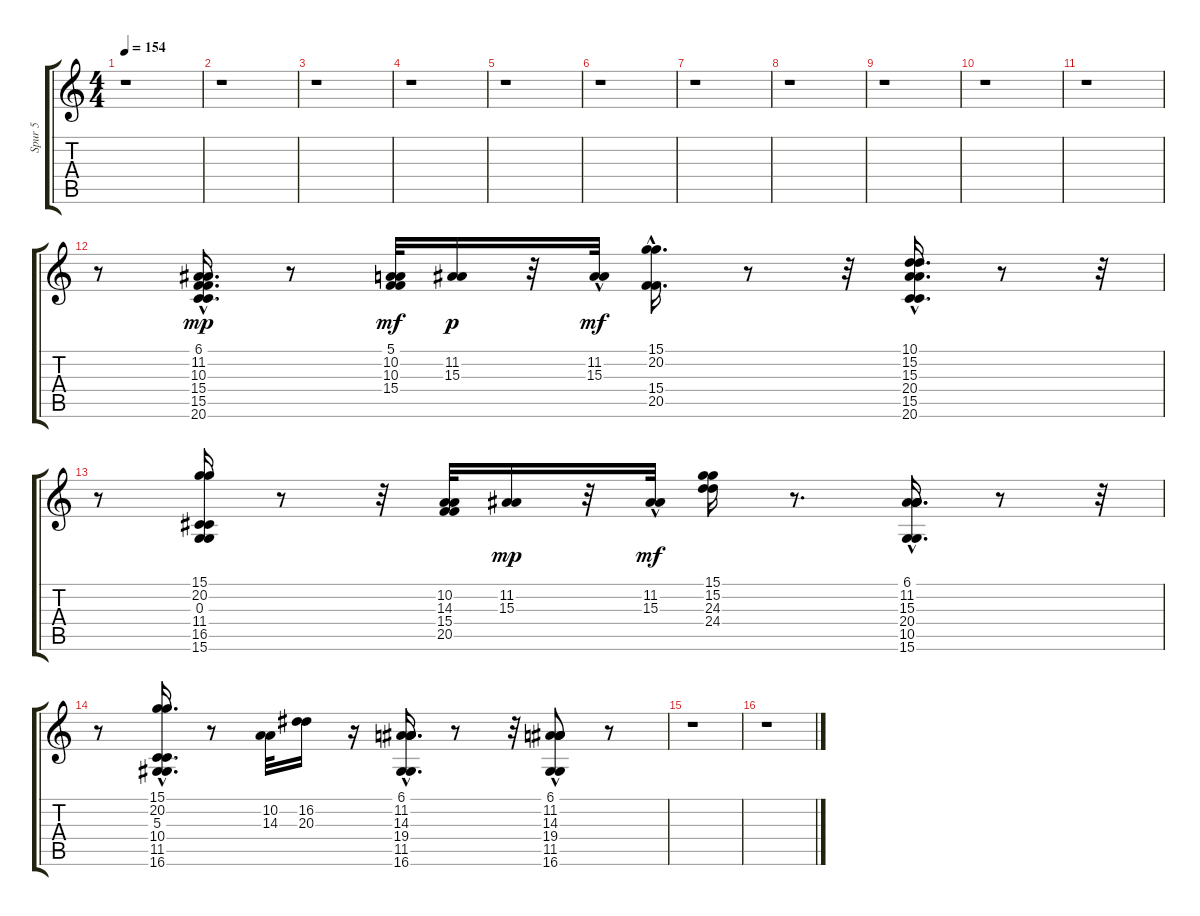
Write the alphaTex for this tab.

\track ("Spur 5" "Spur 5") {instrument acousticgrandpiano}
\staff {score tabs}
\tuning (E4 B3 G3 D3 A2 E2) {hide}
\ts (4 4)
\tempo 154
\clef g2
\ks c
r.1{dy mp} |
r.1 |
r.1 |
r.1 |
r.1 |
r.1 |
r.1 |
r.1 |
r.1 |
r.1 |
r.1 |
r.8 (6.1 11.2 10.3 15.4 15.5{hac} 20.6{hac}).16{d} r.8 (5.1 10.2 10.3 15.4).32{dy mf} (11.2 15.3).16{dy p} r.32 (11.2{hac} 15.3{hac}).32{dy mf} (15.1{hac} 20.2{hac} 15.4 20.5).16{d} r.8 r.32 (10.1{hac} 15.2{hac} 15.3{hac} 20.4{hac} 15.5{hac} 20.6{hac}).16{d} r.8 r.32 |
r.8 (15.1 20.2 0.3 11.4 16.5 15.6).16 r.8 r.32 (10.2 14.3 15.4 20.5).32 (11.2 15.3).16{dy mp} r.32 (11.2{hac} 15.3{hac}).32{dy mf} (15.1 15.2 24.3 24.4).16 r.8{d} (6.1 11.2 15.3{hac} 20.4{hac} 10.5 15.6).16{d} r.8 r.32 |
r.8 (15.1{hac} 20.2{hac} 5.3{hac} 10.4{hac} 11.5 16.6).16{d} r.8 (10.2 14.3).32 (16.2 20.3).16 r.16 (6.1{hac} 11.2{hac} 14.3 19.4 11.5 16.6).16{d} r.8 r.32 (6.1 11.2 14.3{hac} 19.4{hac} 11.5{hac} 16.6{hac}).8 r.8 |
r.1 |
r.1
